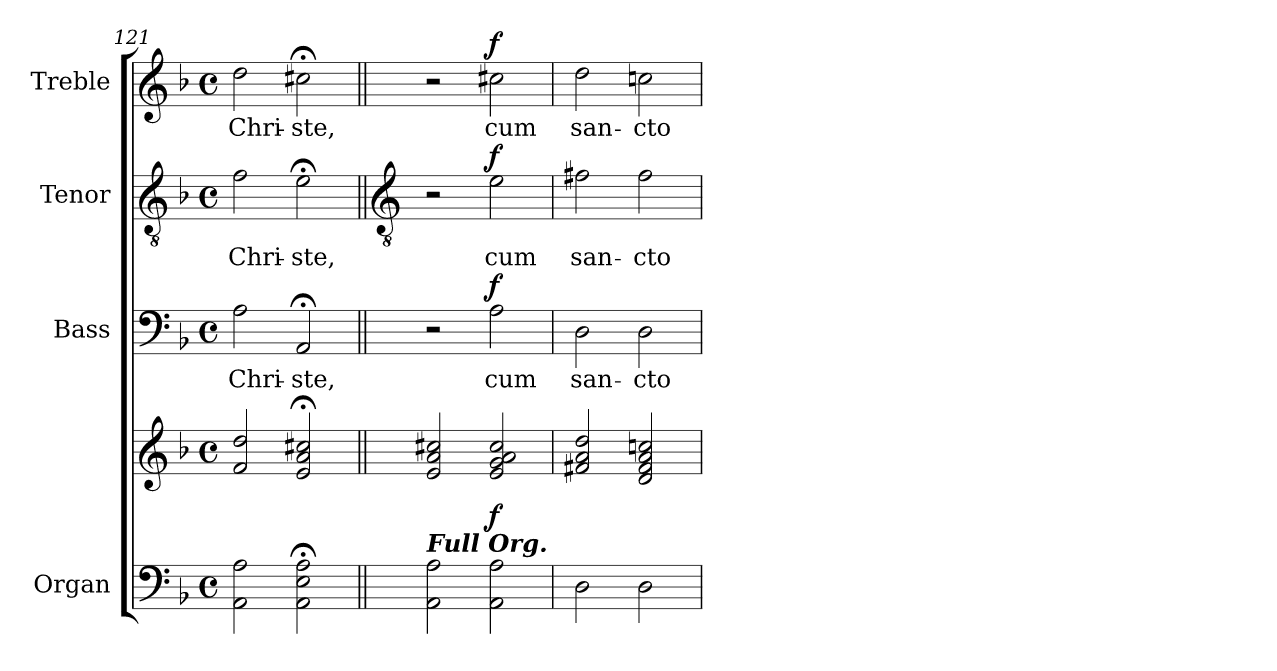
**kern	**kern	**dynam	**kern	**text	**dynam	**kern	**text	**dynam	**kern	**text	**dynam
*part4	*part4	*part4	*part3	*part3	*part3	*part2	*part2	*part2	*part1	*part1	*part1
*staff5	*staff4	*staff4/5	*staff3	*staff3	*staff3	*staff2	*staff2	*staff2	*staff1	*staff1	*staff1
*I"Organ	*	*	*I"Bass	*	*	*I"Tenor	*	*	*I"Treble	*	*
*I'Organ	*	*	*I'Bass	*	*	*I'Tenor	*	*	*I'Treble	*	*
*clefF4	*clefG2	*	*clefF4	*	*	*clefGv2	*	*	*clefG2	*	*
*k[b-]	*k[b-]	*	*k[b-]	*	*	*k[b-]	*	*	*k[b-]	*	*
*F:	*F:	*	*F:	*	*	*F:	*	*	*F:	*	*
*M4/4	*M4/4	*	*M4/4	*	*	*M4/4	*	*	*M4/4	*	*
*met(c)	*met(c)	*	*met(c)	*	*	*met(c)	*	*	*met(c)	*	*
=121	=121	=121	=121	=121	=121	=121	=121	=121	=121	=121	=121
*	*^	*	*	*	*	*	*	*	*	*	*
!	!	!	!	!	!LO:LY:b	!	!	!LO:LY:b	!	!	!LO:LY:b	!
2AA 2A	2f 2dd	1ryy	.	2A	Chri-	.	2f	Chri-	.	2dd	Chri-	.
!	!	!	!	!	!LO:LY:b	!	!	!LO:LY:b	!	!	!LO:LY:b	!
2AA; 2E; 2A;	2e;< 2a;< 2cc#X;<	.	.	2AA;<	-ste,	.	2e;<	-ste,	.	2cc#X;<	-ste,	.
!!LO:LB:g=z
=122||	=122||	=122||	=122||	=122||	=122||	=122||	=122||	=122||	=122||	=122||	=122||	=122||
*	*	*	*	*	*	*	*clefGv2	*	*	*	*	*
!	!LO:TX:b:Bi:t=Full Org.	!	!	!	!	!	!	!	!	!	!	!
2AA 2A	2e 2a 2cc#X	1ryy	.	2r	.	.	2r	.	.	2r	.	.
!	!	!	!LO:DY:b	!	!LO:LY:b	!LO:DY:b	!	!LO:LY:b	!LO:DY:b	!	!LO:LY:b	!LO:DY:b
2AA 2A	2e 2g 2a 2cc#	.	f	2A	cum	f	2e	cum	f	2cc#X	cum	f
=123	=123	=123	=123	=123	=123	=123	=123	=123	=123	=123	=123	=123
!	!	!	!	!	!LO:LY:b	!	!	!LO:LY:b	!	!	!LO:LY:b	!
2D	2f#X 2a 2dd	1ryy	.	2D	san-	.	2f#X	san-	.	2dd	san-	.
!	!	!	!	!	!LO:LY:b	!	!	!LO:LY:b	!	!	!LO:LY:b	!
2D	2d 2f# 2a 2ccn	.	.	2D	-cto	.	2f#	-cto	.	2ccn	-cto	.
*	*v	*v	*	*	*	*	*	*	*	*	*	*
=	=	=	=	=	=	=	=	=	=	=	=
*-	*-	*-	*-	*-	*-	*-	*-	*-	*-	*-	*-
